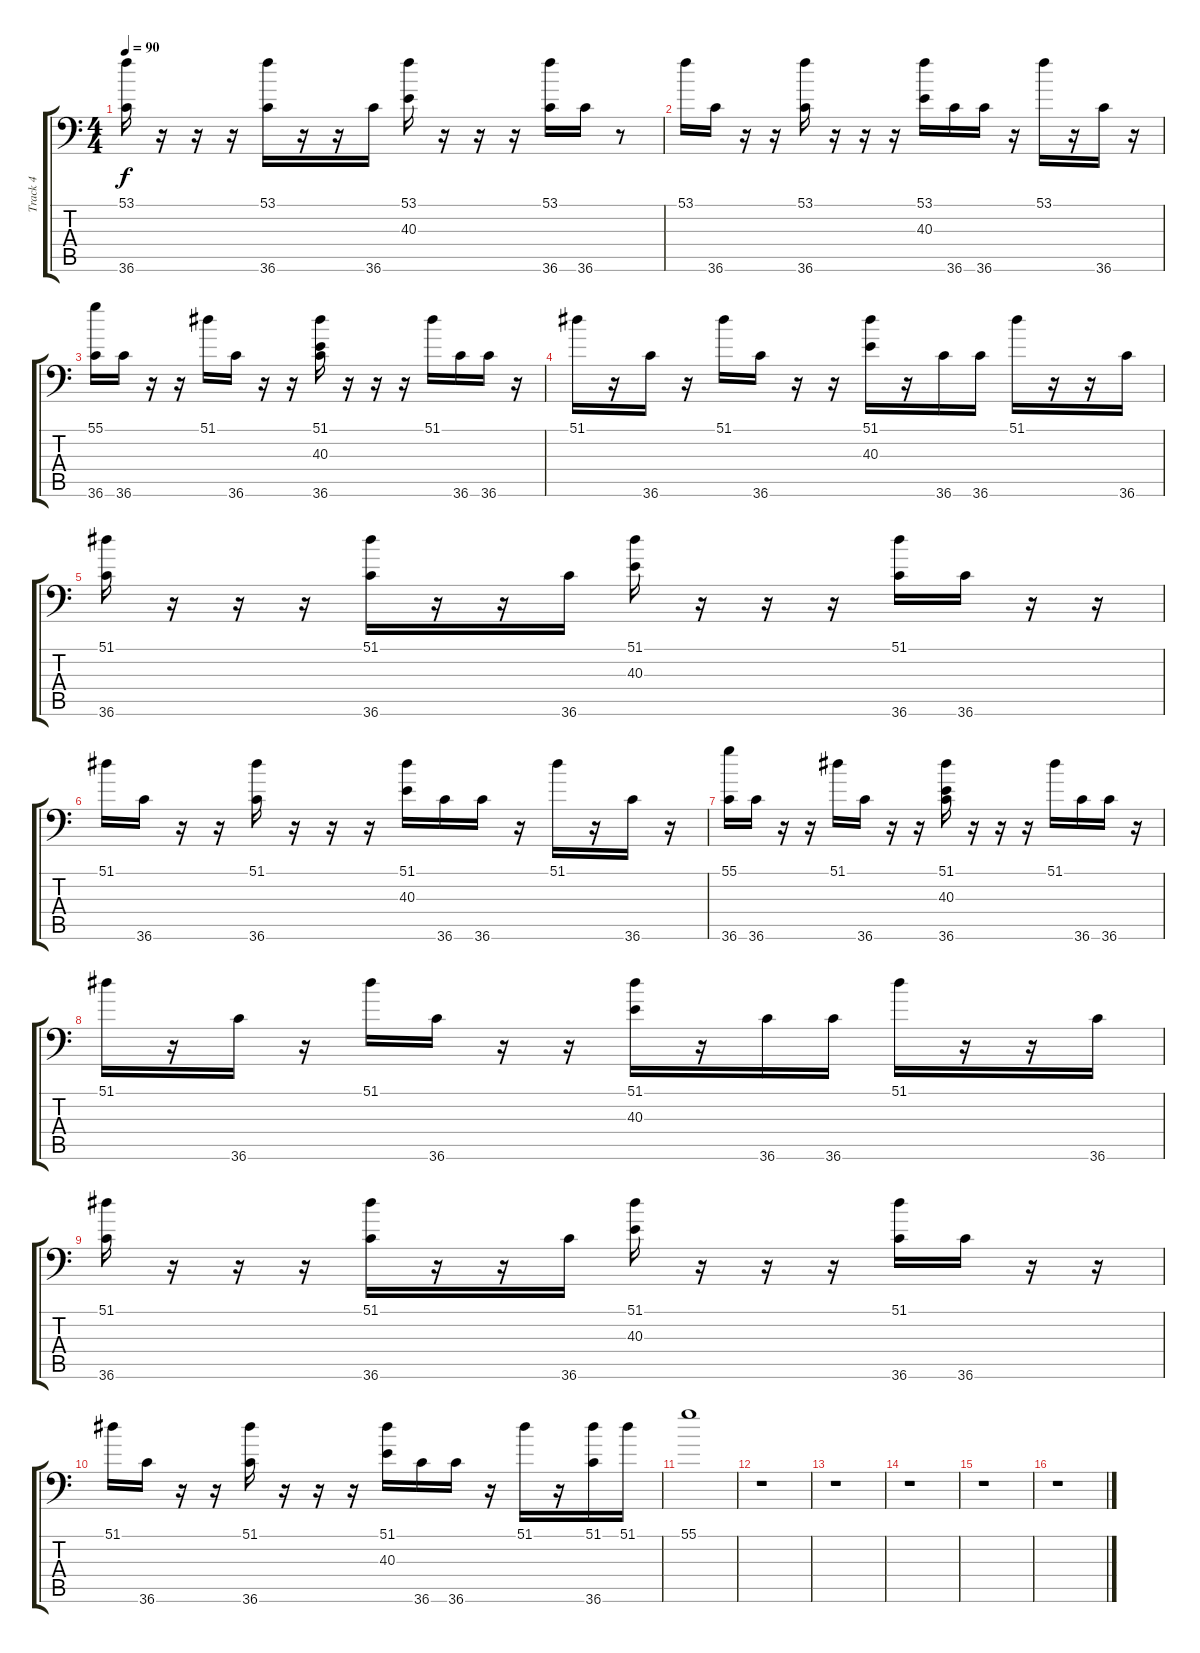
\track ("Track 4" "Track 4") {instrument acousticgrandpiano}
\staff {score tabs}
\tuning (C-1 C-1 C-1 C-1 C-1 C-1) {hide}
\ts (4 4)
\tempo 90
\clef f4
\ks c
(53.1 36.6).16{dy f} r.16 r.16 r.16 (53.1 36.6).16 r.16 r.16 36.6.16 (53.1 40.3).16 r.16 r.16 r.16 (53.1 36.6).16 36.6.16 r.8 |
53.1.16 36.6.16 r.16 r.16 (53.1 36.6).16 r.16 r.16 r.16 (53.1 40.3).16 36.6.16 36.6.16 r.16 53.1.16 r.16 36.6.16 r.16 |
(55.1 36.6).16 36.6.16 r.16 r.16 51.1.16 36.6.16 r.16 r.16 (51.1 40.3 36.6).16 r.16 r.16 r.16 51.1.16 36.6.16 36.6.16 r.16 |
51.1.16 r.16 36.6.16 r.16 51.1.16 36.6.16 r.16 r.16 (51.1 40.3).16 r.16 36.6.16 36.6.16 51.1.16 r.16 r.16 36.6.16 |
(51.1 36.6).16 r.16 r.16 r.16 (51.1 36.6).16 r.16 r.16 36.6.16 (51.1 40.3).16 r.16 r.16 r.16 (51.1 36.6).16 36.6.16 r.16 r.16 |
51.1.16 36.6.16 r.16 r.16 (51.1 36.6).16 r.16 r.16 r.16 (51.1 40.3).16 36.6.16 36.6.16 r.16 51.1.16 r.16 36.6.16 r.16 |
(55.1 36.6).16 36.6.16 r.16 r.16 51.1.16 36.6.16 r.16 r.16 (51.1 40.3 36.6).16 r.16 r.16 r.16 51.1.16 36.6.16 36.6.16 r.16 |
51.1.16 r.16 36.6.16 r.16 51.1.16 36.6.16 r.16 r.16 (51.1 40.3).16 r.16 36.6.16 36.6.16 51.1.16 r.16 r.16 36.6.16 |
(51.1 36.6).16 r.16 r.16 r.16 (51.1 36.6).16 r.16 r.16 36.6.16 (51.1 40.3).16 r.16 r.16 r.16 (51.1 36.6).16 36.6.16 r.16 r.16 |
51.1.16 36.6.16 r.16 r.16 (51.1 36.6).16 r.16 r.16 r.16 (51.1 40.3).16 36.6.16 36.6.16 r.16 51.1.16 r.16 (51.1 36.6).16 51.1.16 |
55.1.1 |
r.1 |
r.1 |
r.1 |
r.1 |
r.1
